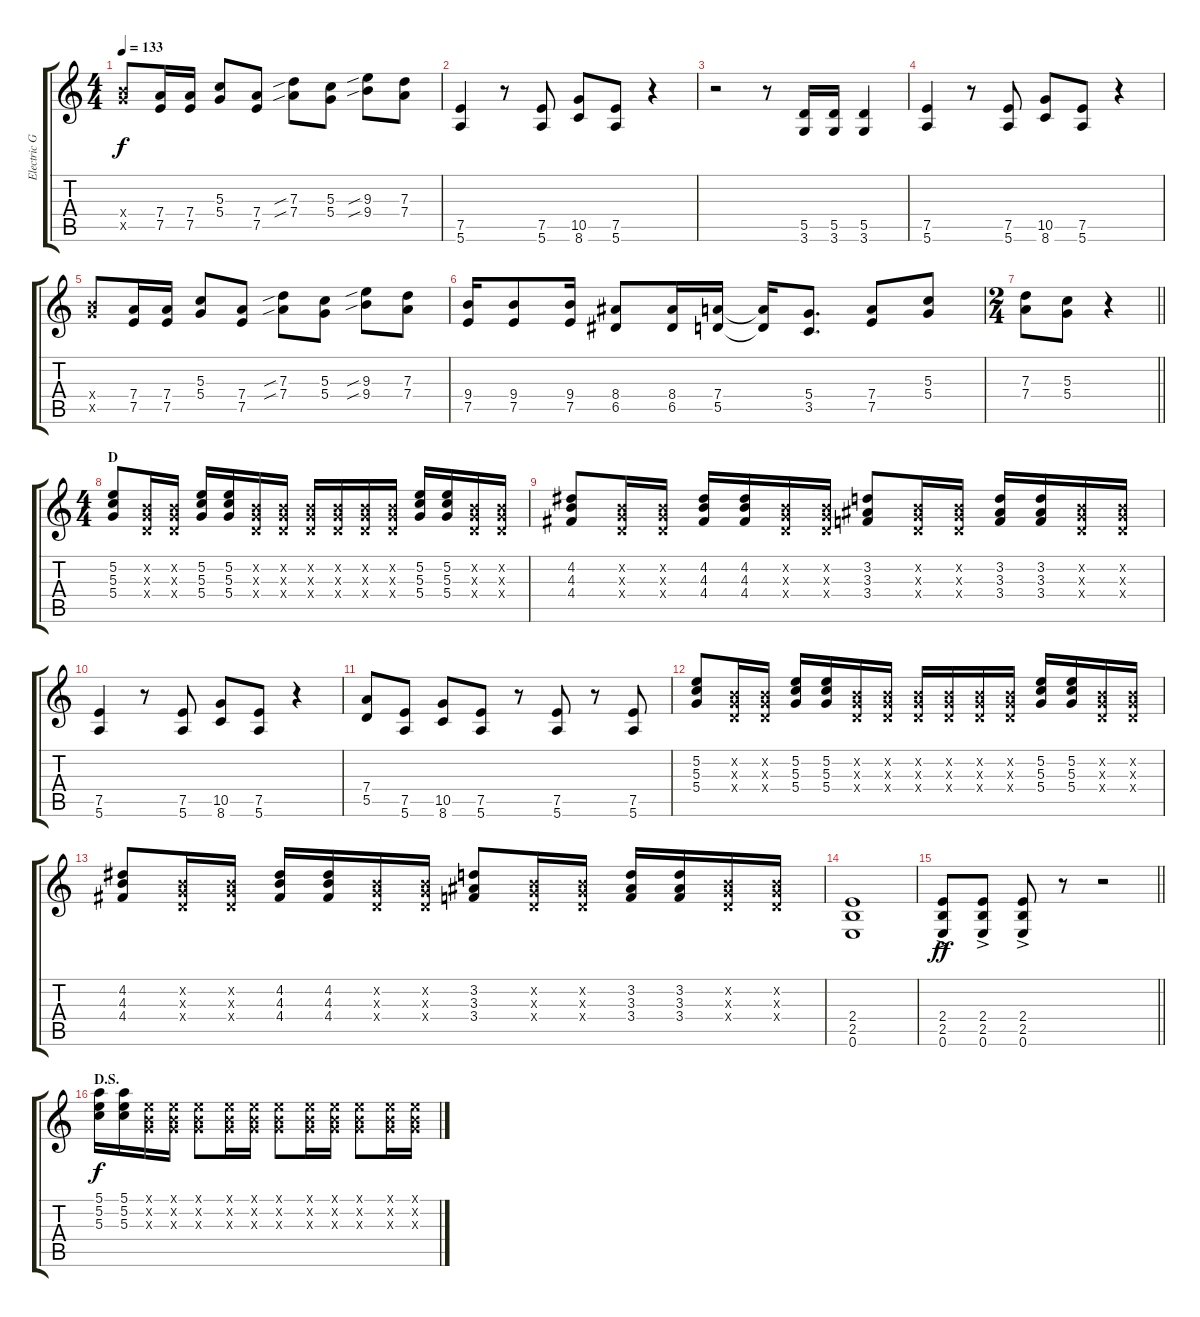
\track ("Electric Guitar II" "Electric G") {instrument overdrivenguitar}
\staff {score tabs}
\tuning (E4 B3 G3 D3 A2 E2) {hide}
\ts (4 4)
\tempo 133
\clef g2
\ks c
(9.4{x} 10.5{x}).8{dy f} (7.4 7.5).16 (7.4 7.5).16 (5.3 5.4).8 (7.4 7.5).8 (7.3{sib} 7.4{sib}).8 (5.3 5.4).8 (9.3{sib} 9.4{sib}).8 (7.3 7.4).8 |
(7.5 5.6).4 r.8 (7.5 5.6).8 (10.5 8.6).8 (7.5 5.6).8 r.4 |
r.2 r.8 (5.5 3.6).16 (5.5 3.6).16 (5.5 3.6).4 |
(7.5 5.6).4 r.8 (7.5 5.6).8 (10.5 8.6).8 (7.5 5.6).8 r.4 |
(9.4{x} 10.5{x}).8 (7.4 7.5).16 (7.4 7.5).16 (5.3 5.4).8 (7.4 7.5).8 (7.3{sib} 7.4{sib}).8 (5.3 5.4).8 (9.3{sib} 9.4{sib}).8 (7.3 7.4).8 |
(9.4 7.5).16 (9.4 7.5).8 (9.4 7.5).16 (8.4 6.5).8 (8.4 6.5).16 (7.4 5.5).16 (7.4{t} 5.5{t}).16 (5.4 3.5).8{d} (7.4 7.5).8 (5.3 5.4).8 |
\ts (2 4)
\barLineRight lightlight
(7.3 7.4).8 (5.3 5.4).8 r.4 |
\ts (4 4)
\section ("" "D")
(5.2 5.3 5.4).8 (0.2{x} 0.3{x} 0.4{x}).16 (0.2{x} 0.3{x} 0.4{x}).16 (5.2 5.3 5.4).16 (5.2 5.3 5.4).16 (0.2{x} 0.3{x} 0.4{x}).16 (0.2{x} 0.3{x} 0.4{x}).16 (0.2{x} 0.3{x} 0.4{x}).16 (0.2{x} 0.3{x} 0.4{x}).16 (0.2{x} 0.3{x} 0.4{x}).16 (0.2{x} 0.3{x} 0.4{x}).16 (5.2 5.3 5.4).16 (5.2 5.3 5.4).16 (0.2{x} 0.3{x} 0.4{x}).16 (0.2{x} 0.3{x} 0.4{x}).16 |
(4.2 4.3 4.4).8 (0.2{x} 0.3{x} 0.4{x}).16 (0.2{x} 0.3{x} 0.4{x}).16 (4.2 4.3 4.4).16 (4.2 4.3 4.4).16 (0.2{x} 0.3{x} 0.4{x}).16 (0.2{x} 0.3{x} 0.4{x}).16 (3.2 3.3 3.4).8 (0.2{x} 0.3{x} 0.4{x}).16 (0.2{x} 0.3{x} 0.4{x}).16 (3.2 3.3 3.4).16 (3.2 3.3 3.4).16 (0.2{x} 0.3{x} 0.4{x}).16 (0.2{x} 0.3{x} 0.4{x}).16 |
(7.5 5.6).4 r.8 (7.5 5.6).8 (10.5 8.6).8 (7.5 5.6).8 r.4 |
(7.4 5.5).8 (7.5 5.6).8 (10.5 8.6).8 (7.5 5.6).8 r.8 (7.5 5.6).8 r.8 (7.5 5.6).8 |
(5.2 5.3 5.4).8 (0.2{x} 0.3{x} 0.4{x}).16 (0.2{x} 0.3{x} 0.4{x}).16 (5.2 5.3 5.4).16 (5.2 5.3 5.4).16 (0.2{x} 0.3{x} 0.4{x}).16 (0.2{x} 0.3{x} 0.4{x}).16 (0.2{x} 0.3{x} 0.4{x}).16 (0.2{x} 0.3{x} 0.4{x}).16 (0.2{x} 0.3{x} 0.4{x}).16 (0.2{x} 0.3{x} 0.4{x}).16 (5.2 5.3 5.4).16 (5.2 5.3 5.4).16 (0.2{x} 0.3{x} 0.4{x}).16 (0.2{x} 0.3{x} 0.4{x}).16 |
(4.2 4.3 4.4).8 (0.2{x} 0.3{x} 0.4{x}).16 (0.2{x} 0.3{x} 0.4{x}).16 (4.2 4.3 4.4).16 (4.2 4.3 4.4).16 (0.2{x} 0.3{x} 0.4{x}).16 (0.2{x} 0.3{x} 0.4{x}).16 (3.2 3.3 3.4).8 (0.2{x} 0.3{x} 0.4{x}).16 (0.2{x} 0.3{x} 0.4{x}).16 (3.2 3.3 3.4).16 (3.2 3.3 3.4).16 (0.2{x} 0.3{x} 0.4{x}).16 (0.2{x} 0.3{x} 0.4{x}).16 |
(2.4 2.5 0.6).1 |
\barLineRight lightlight
(2.4{ac} 2.5{ac} 0.6{ac}).8{dy ff} (2.4{ac} 2.5{ac} 0.6{ac}).8 (2.4{ac} 2.5{ac} 0.6{ac}).8 r.8 r.2 |
\section ("" "D.S.")
(5.1 5.2 5.3).16{dy f} (5.1 5.2 5.3).16 (0.1{x} 0.2{x} 0.3{x}).16 (0.1{x} 0.2{x} 0.3{x}).16 (0.1{x} 0.2{x} 0.3{x}).8 (0.1{x} 0.2{x} 0.3{x}).16 (0.1{x} 0.2{x} 0.3{x}).16 (0.1{x} 0.2{x} 0.3{x}).8 (0.1{x} 0.2{x} 0.3{x}).16 (0.1{x} 0.2{x} 0.3{x}).16 (0.1{x} 0.2{x} 0.3{x}).8 (0.1{x} 0.2{x} 0.3{x}).16 (0.1{x} 0.2{x} 0.3{x}).16
